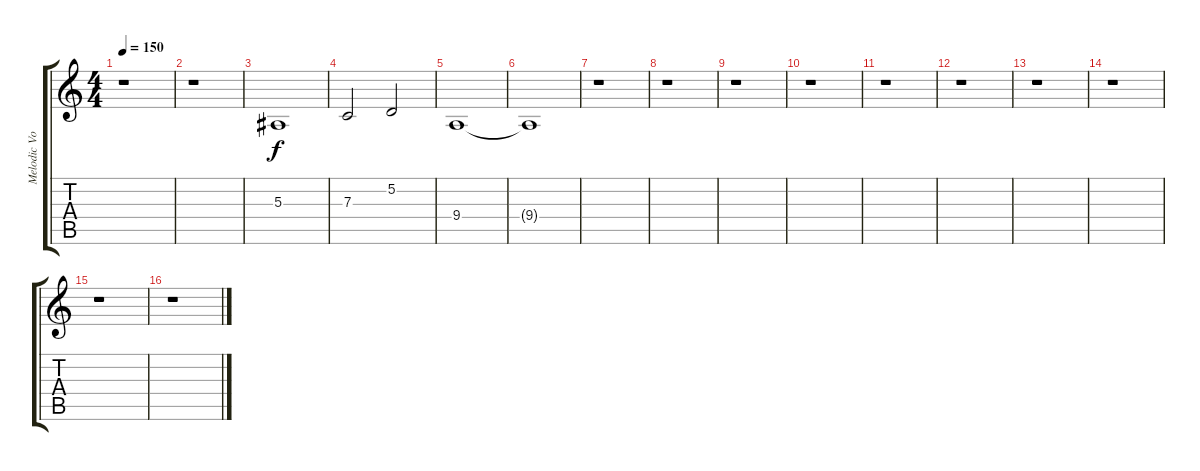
\track ("Melodic Vocals" "Melodic Vo") {instrument flute}
\staff {score tabs}
\tuning (D4 A3 F3 C3 G2 C2) {hide}
\ts (4 4)
\tempo 150
\clef g2
\ks c
r.1{dy f} |
r.1 |
5.3.1 |
7.3.2 5.2.2 |
9.4.1 |
9.4{t}.1 |
r.1 |
r.1 |
r.1 |
r.1 |
r.1 |
r.1 |
r.1 |
r.1 |
r.1 |
r.1
